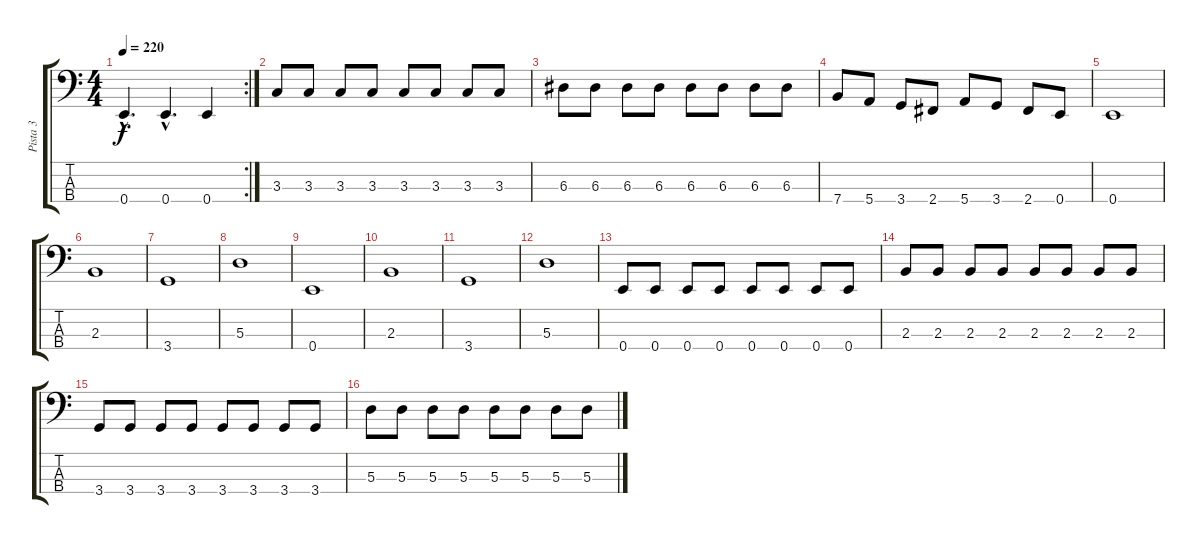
\track ("Pista 3" "Pista 3") {instrument electricbassfinger}
\staff {score tabs}
\tuning (G2 D2 A1 E1) {hide}
\rc 2
\ts (4 4)
\tempo 220
\clef f4
\ks c
0.4{hac}.4{d dy f} 0.4{hac}.4{d} 0.4.4 |
3.3.8 3.3.8 3.3.8 3.3.8 3.3.8 3.3.8 3.3.8 3.3.8 |
6.3.8 6.3.8 6.3.8 6.3.8 6.3.8 6.3.8 6.3.8 6.3.8 |
7.4.8 5.4.8 3.4.8 2.4.8 5.4.8 3.4.8 2.4.8 0.4.8 |
0.4.1 |
2.3.1 |
3.4.1 |
5.3.1 |
0.4.1 |
2.3.1 |
3.4.1 |
5.3.1 |
0.4.8 0.4.8 0.4.8 0.4.8 0.4.8 0.4.8 0.4.8 0.4.8 |
2.3.8 2.3.8 2.3.8 2.3.8 2.3.8 2.3.8 2.3.8 2.3.8 |
3.4.8 3.4.8 3.4.8 3.4.8 3.4.8 3.4.8 3.4.8 3.4.8 |
5.3.8 5.3.8 5.3.8 5.3.8 5.3.8 5.3.8 5.3.8 5.3.8
